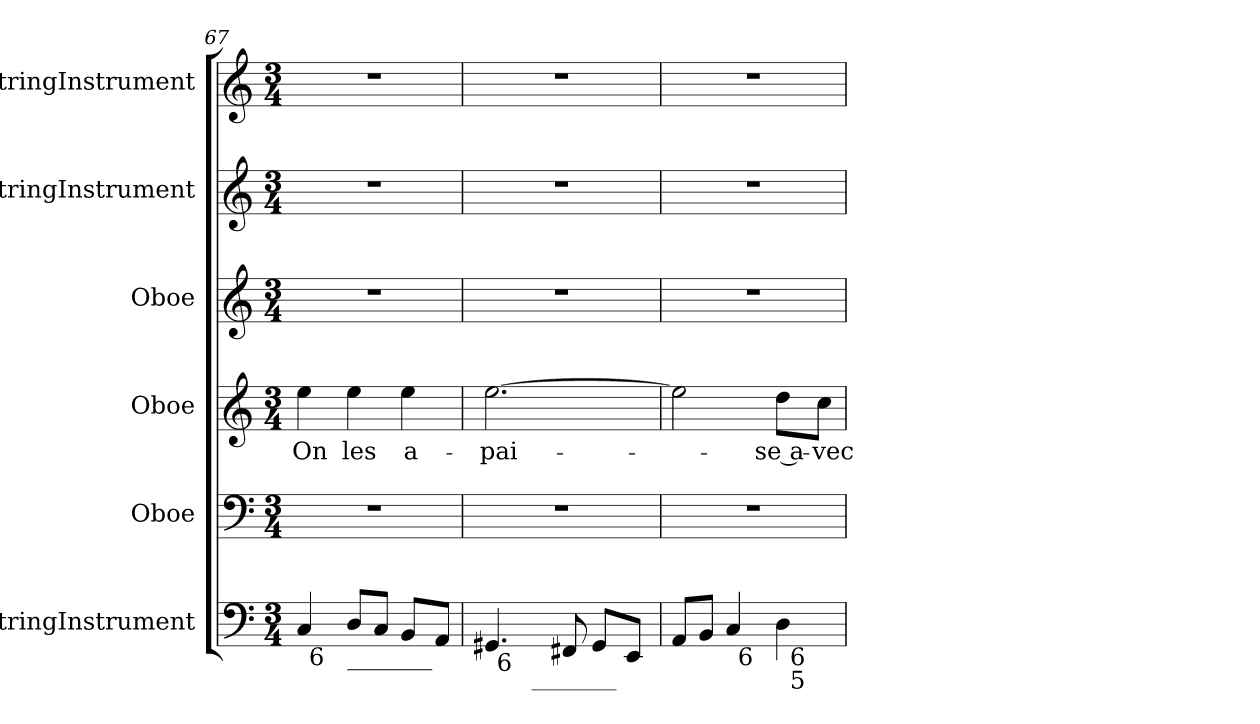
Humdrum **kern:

**kern	**kern	**kern	**text	**kern	**kern	**kern
*part6	*part5	*part4	*part4	*part3	*part2	*part1
*staff6	*staff5	*staff4	*staff4	*staff3	*staff2	*staff1
*I"StringInstrument	*I"Oboe	*I"Oboe	*	*I"Oboe	*I"StringInstrument	*I"StringInstrument
*I'Str	*I'Ob	*I'Ob	*	*I'Ob	*I'Str	*I'Str
*clefF4	*clefF4	*clefG2	*	*clefG2	*clefG2	*clefG2
*k[]	*k[]	*k[]	*	*k[]	*k[]	*k[]
*C:	*C:	*C:	*	*C:	*C:	*C:
*M3/4	*M3/4	*M3/4	*	*M3/4	*M3/4	*M3/4
=67	=67	=67	=67	=67	=67	=67
*^	*	*	*	*	*	*
4C/	32ryy	2.r	4ee\	On	2.r	2.r	2.r
!	!LO:TX:b:t=6	!	!	!	!	!	!
.	2ryy	.	.	.	.	.	.
!LO:TX:b:t=_______	!	!	!	!	!	!	!
8D/L	.	.	4ee\	les	.	.	.
8C/J	.	.	.	.	.	.	.
8BB/L	.	.	4ee\	a-	.	.	.
.	8..ryy	.	.	.	.	.	.
8AA/J	.	.	.	.	.	.	.
!!LO:LB:g=z
=68	=68	=68	=68	=68	=68	=68	=68
*	*^	*	*	*	*	*	*
4.GG#X/	32ryy	8..ryy	2.r	[2.ee\	-pai-	2.r	2.r	2.r
!	!LO:TX:b:t=6	!	!	!	!	!	!	!
.	2ryy	.	.	.	.	.	.	.
!	!	!LO:TX:b:t=_______	!	!	!	!	!	!
.	.	2ryy	.	.	.	.	.	.
8FF#X/	.	.	.	.	.	.	.	.
8GG#/L	.	.	.	.	.	.	.	.
.	8..ryy	.	.	.	.	.	.	.
8EE/J	.	.	.	.	.	.	.	.
.	.	32ryy	.	.	.	.	.	.
=69	=69	=69	=69	=69	=69	=69	=69	=69
8AA/L	4ryy	2ryy	2.r	2ee\]	.	2.r	2.r	2.r
8BB/J	.	.	.	.	.	.	.	.
4C/	32ryy	.	.	.	.	.	.	.
!	!LO:TX:b:t=6	!	!	!	!	!	!	!
.	4...ryy	.	.	.	.	.	.	.
4D\	.	32ryy	.	8dd\L	-se a-	.	.	.
!	!	!LO:TX:b:t=6\n5	!	!	!	!	!	!
.	.	8..ryy	.	.	.	.	.	.
.	.	.	.	8cc\J	-vec-	.	.	.
*v	*v	*v	*	*	*	*	*	*
=	=	=	=	=	=	=
*-	*-	*-	*-	*-	*-	*-
